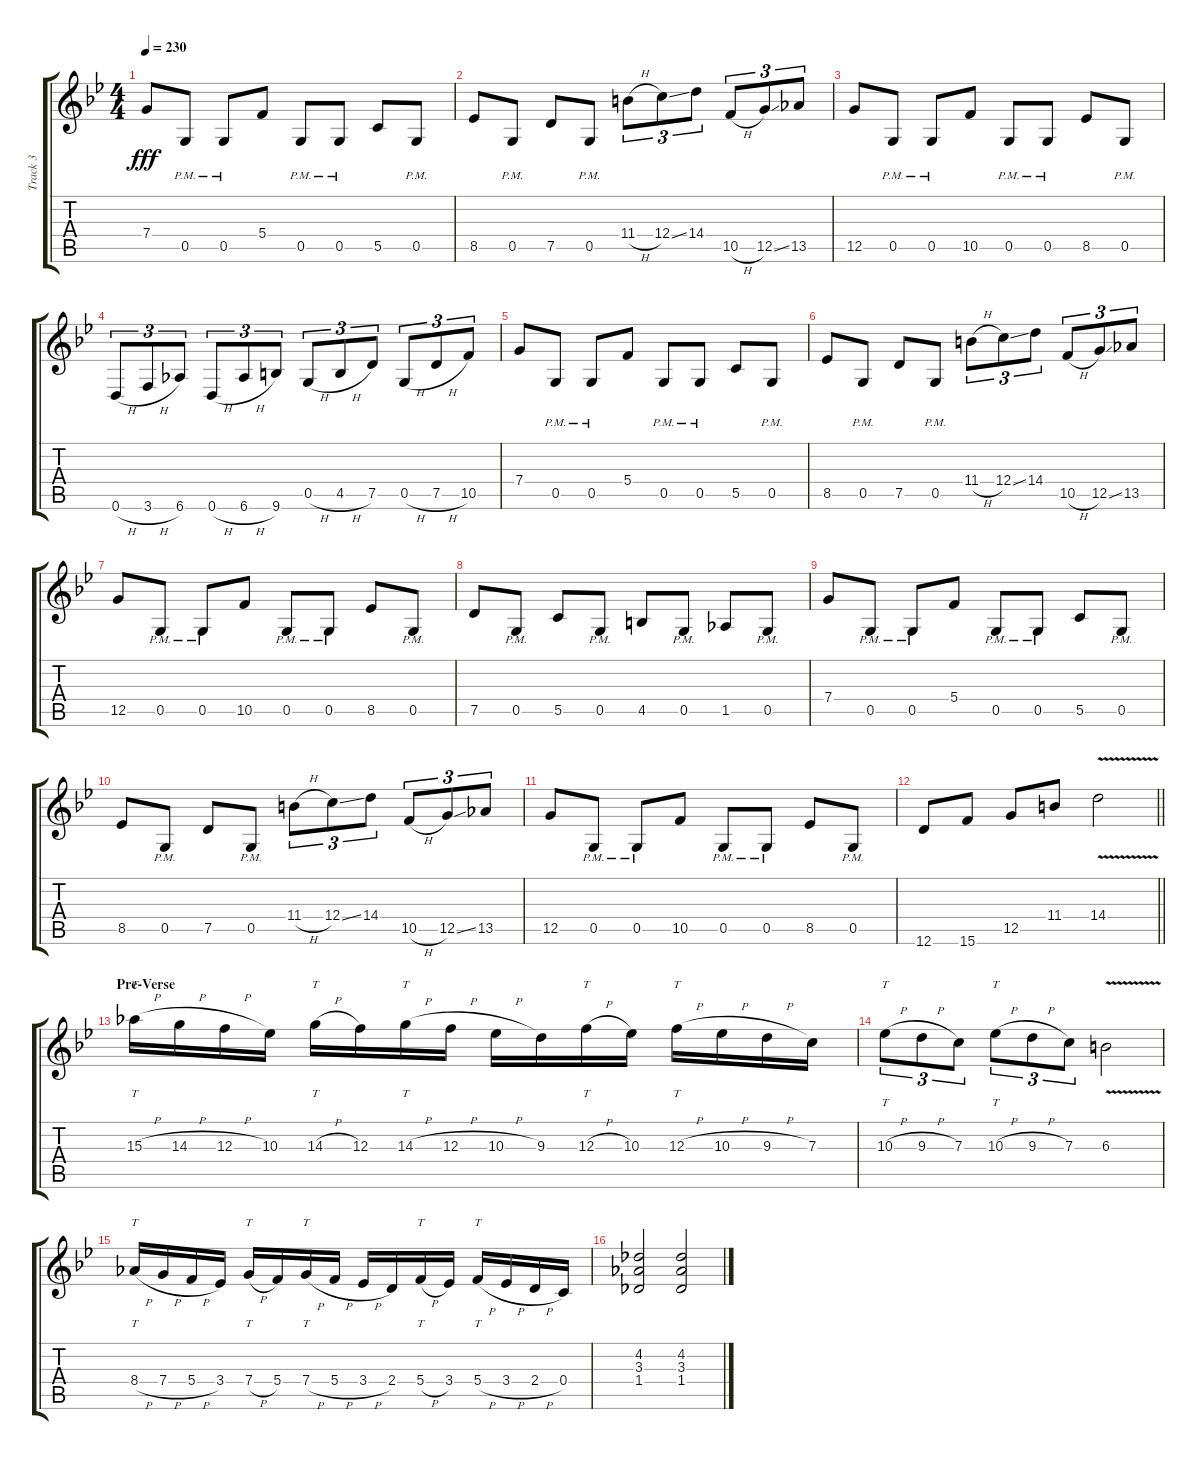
\track ("Track 3" "Track 3") {instrument distortionguitar}
\staff {score tabs}
\tuning (D4 A3 F3 C3 G2 D2) {hide}
\ts (4 4)
\tempo 230
\clef g2
\ks gminor
7.4.8{dy fff} 0.5{pm}.8 0.5{pm}.8 5.4.8 0.5{pm}.8 0.5{pm}.8 5.5.8 0.5{pm}.8 |
8.5.8 0.5{pm}.8 7.5.8 0.5{pm}.8 11.4{h}.8{tu (3 2)} 12.4{ss}.8{tu (3 2)} 14.4.8{tu (3 2)} 10.5{h}.8{tu (3 2)} 12.5{ss}.8{tu (3 2)} 13.5.8{tu (3 2)} |
12.5.8 0.5{pm}.8 0.5{pm}.8 10.5.8 0.5{pm}.8 0.5{pm}.8 8.5.8 0.5{pm}.8 |
0.6{h}.8{tu (3 2)} 3.6{h}.8{tu (3 2)} 6.6.8{tu (3 2)} 0.6{h}.8{tu (3 2)} 6.6{h}.8{tu (3 2)} 9.6.8{tu (3 2)} 0.5{h}.8{tu (3 2)} 4.5{h}.8{tu (3 2)} 7.5.8{tu (3 2)} 0.5{h}.8{tu (3 2)} 7.5{h}.8{tu (3 2)} 10.5.8{tu (3 2)} |
7.4.8 0.5{pm}.8 0.5{pm}.8 5.4.8 0.5{pm}.8 0.5{pm}.8 5.5.8 0.5{pm}.8 |
8.5.8 0.5{pm}.8 7.5.8 0.5{pm}.8 11.4{h}.8{tu (3 2)} 12.4{ss}.8{tu (3 2)} 14.4.8{tu (3 2)} 10.5{h}.8{tu (3 2)} 12.5{ss}.8{tu (3 2)} 13.5.8{tu (3 2)} |
12.5.8 0.5{pm}.8 0.5{pm}.8 10.5.8 0.5{pm}.8 0.5{pm}.8 8.5.8 0.5{pm}.8 |
7.5.8 0.5{pm}.8 5.5.8 0.5{pm}.8 4.5.8 0.5{pm}.8 1.5.8 0.5{pm}.8 |
7.4.8 0.5{pm}.8 0.5{pm}.8 5.4.8 0.5{pm}.8 0.5{pm}.8 5.5.8 0.5{pm}.8 |
8.5.8 0.5{pm}.8 7.5.8 0.5{pm}.8 11.4{h}.8{tu (3 2)} 12.4{ss}.8{tu (3 2)} 14.4.8{tu (3 2)} 10.5{h}.8{tu (3 2)} 12.5{ss}.8{tu (3 2)} 13.5.8{tu (3 2)} |
12.5.8 0.5{pm}.8 0.5{pm}.8 10.5.8 0.5{pm}.8 0.5{pm}.8 8.5.8 0.5{pm}.8 |
\barLineRight lightlight
12.6.8 15.6.8 12.5.8 11.4.8 14.4{v}.2 |
\section ("" "Pre-Verse")
15.3{h}.16{tt} 14.3{h}.16 12.3{h}.16 10.3.16 14.3{h}.16{tt} 12.3.16 14.3{h}.16{tt} 12.3{h}.16 10.3{h}.16 9.3.16 12.3{h}.16{tt} 10.3.16 12.3{h}.16{tt} 10.3{h}.16 9.3{h}.16 7.3.16 |
10.3{h}.8{tt tu (3 2)} 9.3{h}.8{tu (3 2)} 7.3.8{tu (3 2)} 10.3{h}.8{tt tu (3 2)} 9.3{h}.8{tu (3 2)} 7.3.8{tu (3 2)} 6.3{v}.2 |
8.4{h}.16{tt} 7.4{h}.16 5.4{h}.16 3.4.16 7.4{h}.16{tt} 5.4.16 7.4{h}.16{tt} 5.4{h}.16 3.4{h}.16 2.4.16 5.4{h}.16{tt} 3.4.16 5.4{h}.16{tt} 3.4{h}.16 2.4{h}.16 0.4.16 |
(4.2 3.3 1.4).2 (4.2 3.3 1.4).2
